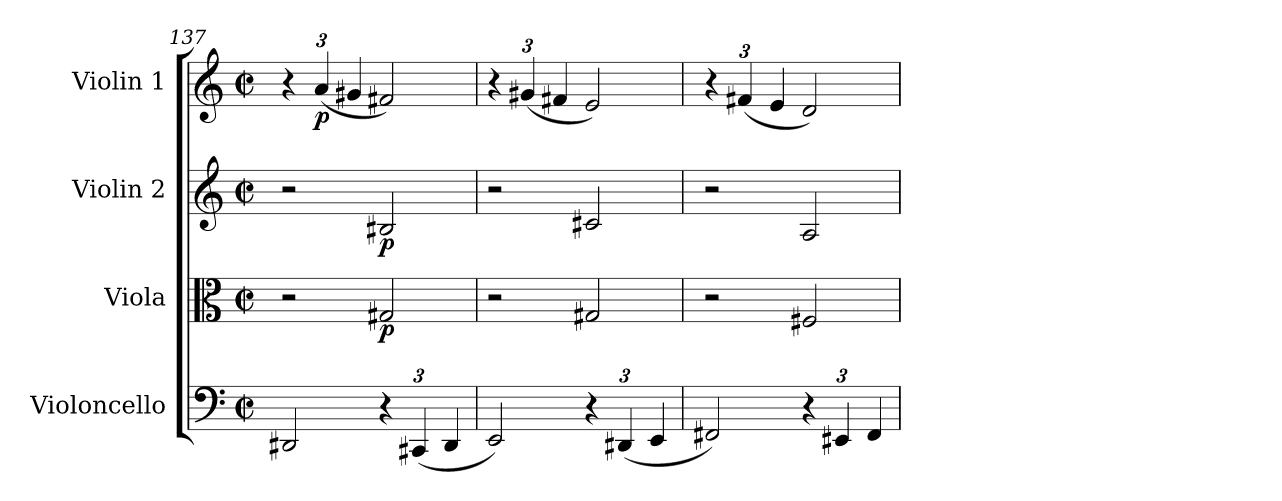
**kern	**kern	**dynam	**kern	**dynam	**kern	**dynam
*part4	*part3	*part3	*part2	*part2	*part1	*part1
*staff4	*staff3	*staff3	*staff2	*staff2	*staff1	*staff1
*I"Violoncello	*I"Viola	*	*I"Violin 2	*	*I"Violin 1	*
*I'Vc	*I'Vla	*	*I'Vln	*	*I'Vln	*
*clefF4	*clefC3	*	*clefG2	*	*clefG2	*
*k[]	*k[]	*	*k[]	*	*k[]	*
*M2/2	*M2/2	*	*M2/2	*	*M2/2	*
*met(c|)	*met(c|)	*	*met(c|)	*	*met(c|)	*
*	*	*	*	*	*Xbrackettup	*
=137	=137	=137	=137	=137	=137	=137
2DD#X/	2r	.	2r	.	6r	.
!	!	!	!	!	!	!LO:DY:b
.	.	.	.	.	(6a/	p
.	.	.	.	.	6g#X/	.
*Xbrackettup	*	*	*	*	*	*
!	!	!LO:DY:b	!	!LO:DY:b	!	!
6r	2G#X/	p	2B#X/	p	2f#X/)	.
(6CC#X/	.	.	.	.	.	.
6DD#/	.	.	.	.	.	.
!!LO:LB:g=z
=138	=138	=138	=138	=138	=138	=138
2EE/)	2r	.	2r	.	6r	.
.	.	.	.	.	(6g#X/	.
.	.	.	.	.	6f#X/	.
6r	2G#X/	.	2c#X/	.	2e/)	.
(6DD#X/	.	.	.	.	.	.
6EE/	.	.	.	.	.	.
!!LO:LB:g=z
=139	=139	=139	=139	=139	=139	=139
2FF#X/)	2r	.	2r	.	6r	.
.	.	.	.	.	(6f#X/	.
.	.	.	.	.	6e/	.
6r	2F#X/	.	2A/	.	2d/)	.
6EE#X/	.	.	.	.	.	.
6FF#/	.	.	.	.	.	.
=	=	=	=	=	=	=
*-	*-	*-	*-	*-	*-	*-
